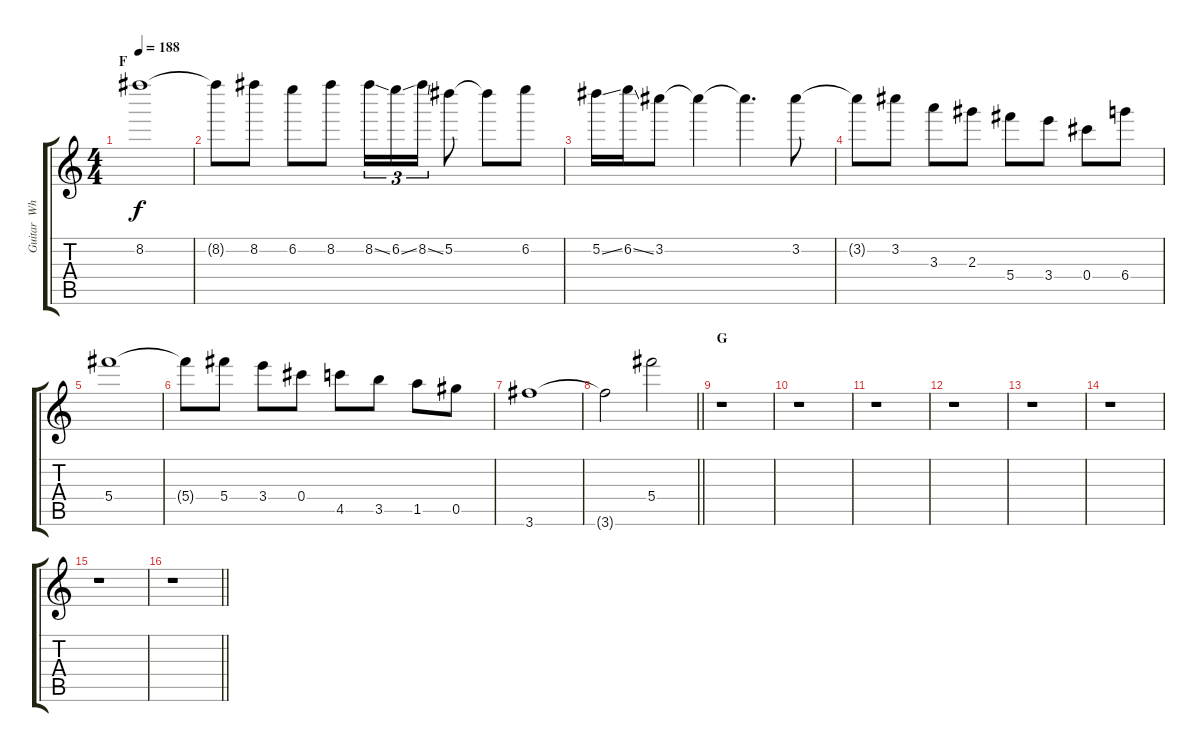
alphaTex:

\track ("Guitar  Whammy (2 octave up) (Sakito)" "Guitar  Wh") {instrument overdrivenguitar}
\staff {score tabs}
\tuning (Eb6 Bb5 Gb5 Db5 Ab4 Eb4) {hide}
\ts (4 4)
\section ("" "F")
\tempo 188
\clef g2
\ks c
8.2.1{dy f volume 16 balance 8} |
8.2{t}.8 8.2.8 6.2.8 8.2.8 8.2{ss}.16{tu (3 2)} 6.2{ss}.16{tu (3 2)} 8.2{ss}.16{tu (3 2)} 5.2.8 5.2{t}.8 6.2.8 |
5.2{ss}.16 6.2{ss}.16 3.2.8 3.2{t}.4 3.2{t}.4{d} 3.2.8 |
3.2{t}.8 3.2.8 3.3.8 2.3.8 5.4.8 3.4.8 0.4.8 6.4.8 |
5.4.1 |
5.4{t}.8 5.4.8 3.4.8 0.4.8 4.5.8 3.5.8 1.5.8 0.5.8 |
3.6.1 |
\barLineRight lightlight
3.6{t}.2 5.4.2 |
\section ("" "G")
r.1 |
r.1 |
r.1 |
r.1 |
r.1 |
r.1 |
r.1 |
\barLineRight lightlight
r.1
